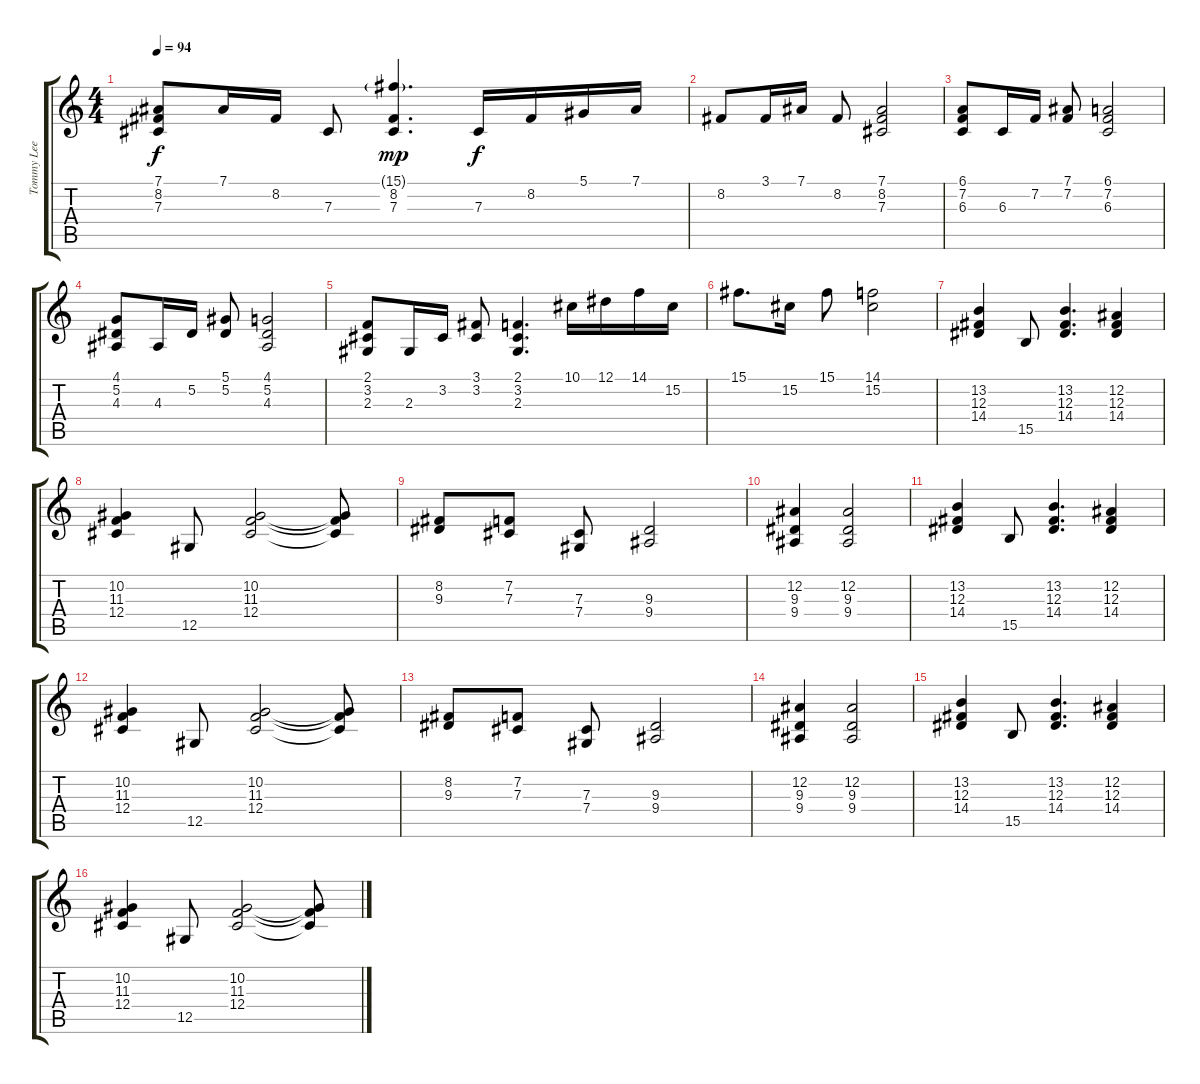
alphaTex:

\track ("Tommy Lee" "Tommy Lee") {instrument pad1newage}
\staff {score tabs}
\tuning (Eb4 Bb3 Gb3 Db3 Ab2 Eb2) {hide}
\ts (4 4)
\tempo 94
\clef g2
\ks c
(7.1 8.2 7.3).8{dy f} 7.1.16 8.2.16 7.3.8 (15.1{g} 8.2 7.3).4{d dy mp} 7.3.16{dy f} 8.2.16 5.1.16 7.1.16 |
8.2.8 3.1.16 7.1.16 8.2.8 (7.1 8.2 7.3).2 |
(6.1 7.2 6.3).8 6.3.16 7.2.16 (7.1 7.2).8 (6.1 7.2 6.3).2 |
(4.1 5.2 4.3).8 4.3.16 5.2.16 (5.1 5.2).8 (4.1 5.2 4.3).2 |
(2.1 3.2 2.3).8 2.3.16 3.2.16 (3.1 3.2).8 (2.1 3.2 2.3).4{d} 10.1.16 12.1.16 14.1.16 15.2.16 |
15.1.8{d} 15.2.16 15.1.8 (14.1 15.2).2 |
(13.2 12.3 14.4).4 15.5.8 (13.2 12.3 14.4).4{d} (12.2 12.3 14.4).4 |
(10.2 11.3 12.4).4 12.5.8 (10.2 11.3 12.4).2 (10.2{t} 11.3{t} 12.4{t}).8 |
(8.2 9.3).8 (7.2 7.3).8 (7.3 7.4).8 (9.3 9.4).2 |
(12.2 9.3 9.4).4 (12.2 9.3 9.4).2 |
(13.2 12.3 14.4).4 15.5.8 (13.2 12.3 14.4).4{d} (12.2 12.3 14.4).4 |
(10.2 11.3 12.4).4 12.5.8 (10.2 11.3 12.4).2 (10.2{t} 11.3{t} 12.4{t}).8 |
(8.2 9.3).8 (7.2 7.3).8 (7.3 7.4).8 (9.3 9.4).2 |
(12.2 9.3 9.4).4 (12.2 9.3 9.4).2 |
(13.2 12.3 14.4).4 15.5.8 (13.2 12.3 14.4).4{d} (12.2 12.3 14.4).4 |
(10.2 11.3 12.4).4 12.5.8 (10.2 11.3 12.4).2 (10.2{t} 11.3{t} 12.4{t}).8
